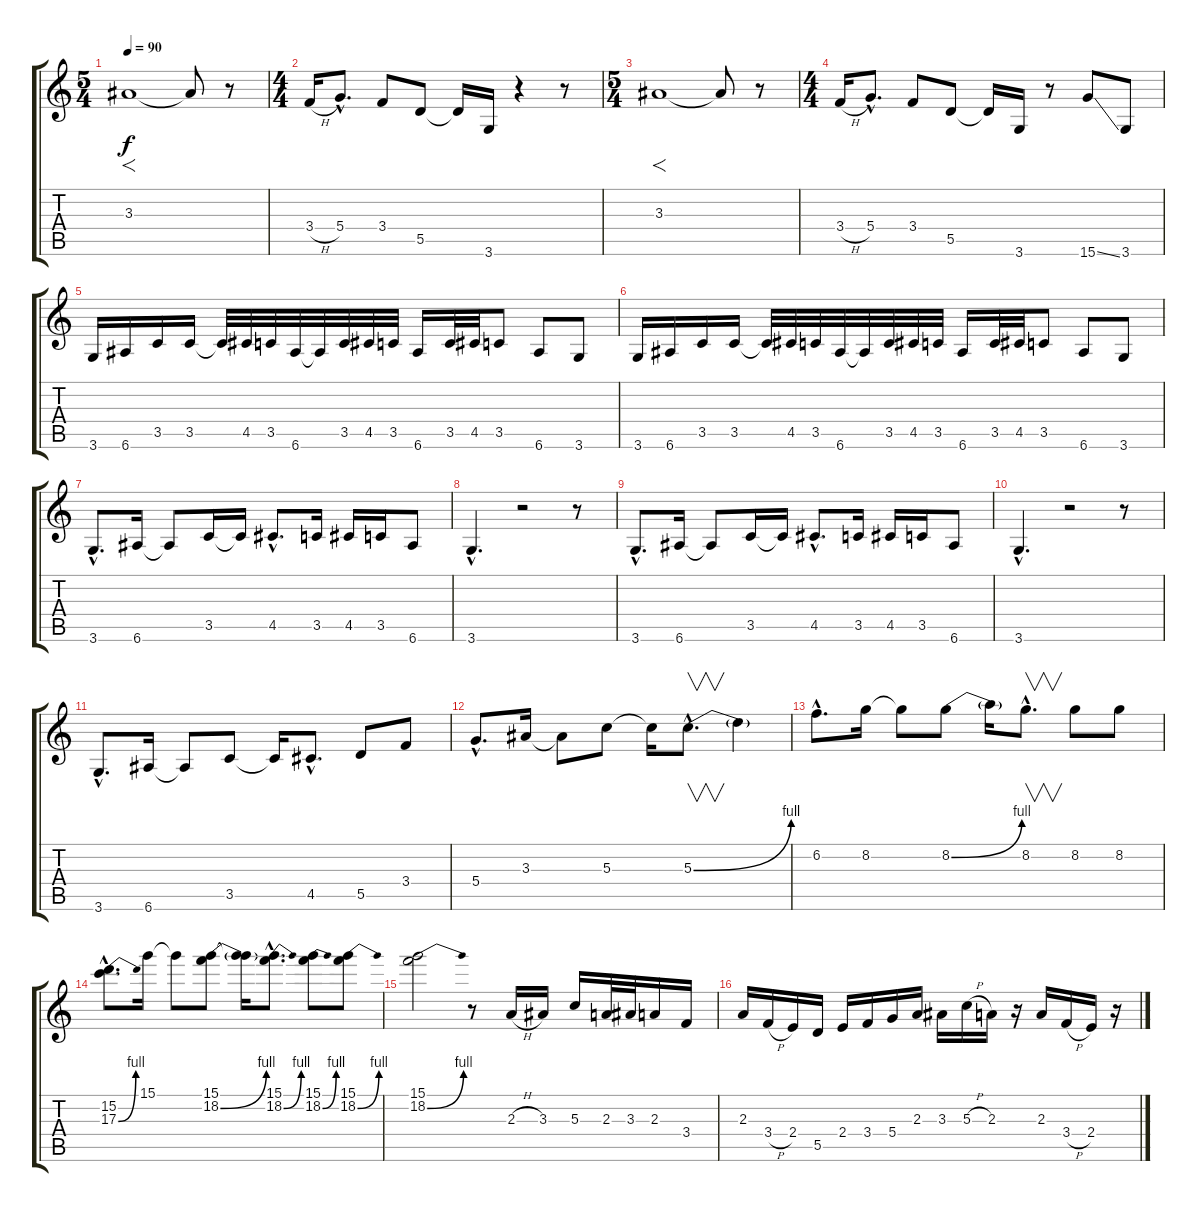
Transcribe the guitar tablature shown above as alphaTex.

\track "" {instrument overdrivenguitar}
\staff {score tabs}
\tuning (E4 B3 G3 D3 A2 E2) {hide}
\ts (5 4)
\tempo 90
\clef g2
\ks c
3.3.1{f dy f instrument overdrivenguitar} 3.3{t}.8 r.8 |
\ts (4 4)
3.4{h}.16 5.4{hac}.8{d} 3.4.8 5.5.8 5.5{t}.16 3.6.16 r.4 r.8 |
\ts (5 4)
3.3.1{f} 3.3{t}.8 r.8 |
\ts (4 4)
3.4{h}.16 5.4{hac}.8{d} 3.4.8 5.5.8 5.5{t}.16 3.6.16 r.8 15.6{ss}.8 3.6.8 |
3.6.16 6.6.16 3.5.16 3.5.16 3.5{t}.32 4.5.32 3.5.32 6.6.32 6.6{t}.32 3.5.32 4.5.32 3.5.32 6.6.16 3.5.32 4.5.32 3.5.8 6.6.8 3.6.8 |
3.6.16 6.6.16 3.5.16 3.5.16 3.5{t}.32 4.5.32 3.5.32 6.6.32 6.6{t}.32 3.5.32 4.5.32 3.5.32 6.6.16 3.5.32 4.5.32 3.5.8 6.6.8 3.6.8 |
3.6{hac}.8{d} 6.6.16 6.6{t}.8 3.5.16 3.5{t}.16 4.5{hac}.8{d} 3.5.16 4.5.16 3.5.16 6.6.8 |
3.6{hac}.4{d} r.2 r.8 |
3.6{hac}.8{d} 6.6.16 6.6{t}.8 3.5.16 3.5{t}.16 4.5{hac}.8{d} 3.5.16 4.5.16 3.5.16 6.6.8 |
3.6{hac}.4{d} r.2 r.8 |
3.6{hac}.8{d} 6.6.16 6.6{t}.8 3.5.8 3.5{t}.16 4.5{hac}.8{d} 5.5.8 3.4.8 |
5.4{hac}.8{d} 3.3.16 3.3{t}.8 5.3.8 5.3{t}.16 5.3{be (bend 0 0 60 4) hac}.8{v d} 5.3{t}.4 |
6.2{hac}.8{d} 8.2.16 8.2{t}.8 8.2{be (bend 0 0 60 4)}.8 8.2{t}.16 8.2{hac}.8{v d} 8.2.8 8.2.8 |
(15.2{hac} 17.3{be (bend 0 0 60 4) hac}).8{d} 15.1.16 15.1{t}.8 (15.1 18.2{be (bend 0 0 60 4)}).8 (15.1{t} 18.2{t}).16 (15.1{hac} 18.2{be (bend 0 0 60 4) hac}).8{d} (15.1 18.2{be (bend 0 0 60 4)}).8 (15.1 18.2{be (bend 0 0 60 4)}).8 |
(15.1 18.2{be (bend 0 0 60 4)}).2 r.8 2.3{h}.16 3.3.16 5.3.16 2.3.32 3.3.32 2.3.16 3.4.16 |
2.3.16 3.4{h}.16 2.4.16 5.5.16 2.4.16 3.4.16 5.4.16 2.3.16 3.3.16 5.3{h}.16 2.3.16 r.16 2.3.16 3.4{h}.16 2.4.16 r.16
